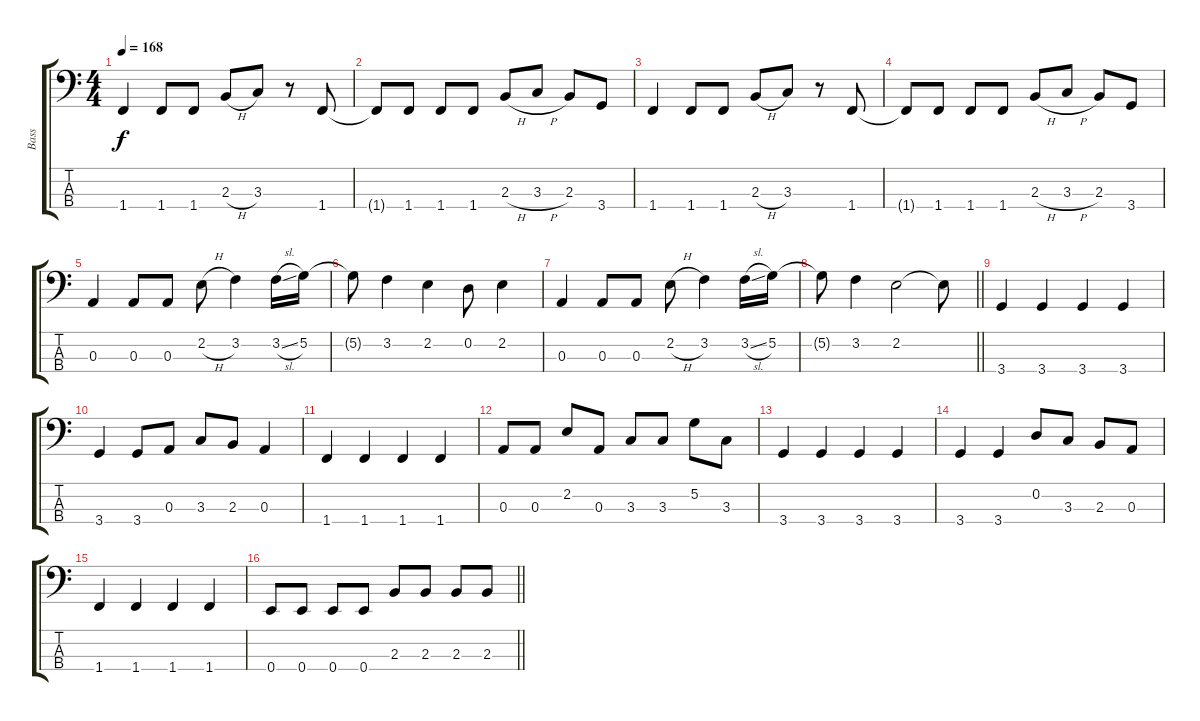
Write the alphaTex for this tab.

\track ("Bass" "Bass") {instrument electricbassfinger}
\staff {score tabs}
\tuning (G2 D2 A1 E1) {hide}
\ts (4 4)
\tempo 168
\clef f4
\ks c
1.4.4{dy f} 1.4.8 1.4.8 2.3{h}.8 3.3.8 r.8 1.4.8 |
1.4{t}.8 1.4.8 1.4.8 1.4.8 2.3{h}.8 3.3{h}.8 2.3.8 3.4.8 |
1.4.4 1.4.8 1.4.8 2.3{h}.8 3.3.8 r.8 1.4.8 |
1.4{t}.8 1.4.8 1.4.8 1.4.8 2.3{h}.8 3.3{h}.8 2.3.8 3.4.8 |
0.3.4 0.3.8 0.3.8 2.2{h}.8 3.2.4 3.2{sl}.16 5.2.16 |
5.2{t}.8 3.2.4 2.2.4 0.2.8 2.2.4 |
0.3.4 0.3.8 0.3.8 2.2{h}.8 3.2.4 3.2{sl}.16 5.2.16 |
\barLineRight lightlight
5.2{t}.8 3.2.4 2.2.2 2.2{t}.8 |
\section ("" "")
3.4.4 3.4.4 3.4.4 3.4.4 |
3.4.4 3.4.8 0.3.8 3.3.8 2.3.8 0.3.4 |
1.4.4 1.4.4 1.4.4 1.4.4 |
0.3.8 0.3.8 2.2.8 0.3.8 3.3.8 3.3.8 5.2.8 3.3.8 |
3.4.4 3.4.4 3.4.4 3.4.4 |
3.4.4 3.4.4 0.2.8 3.3.8 2.3.8 0.3.8 |
1.4.4 1.4.4 1.4.4 1.4.4 |
\barLineRight lightlight
0.4.8 0.4.8 0.4.8 0.4.8 2.3.8 2.3.8 2.3.8 2.3.8
